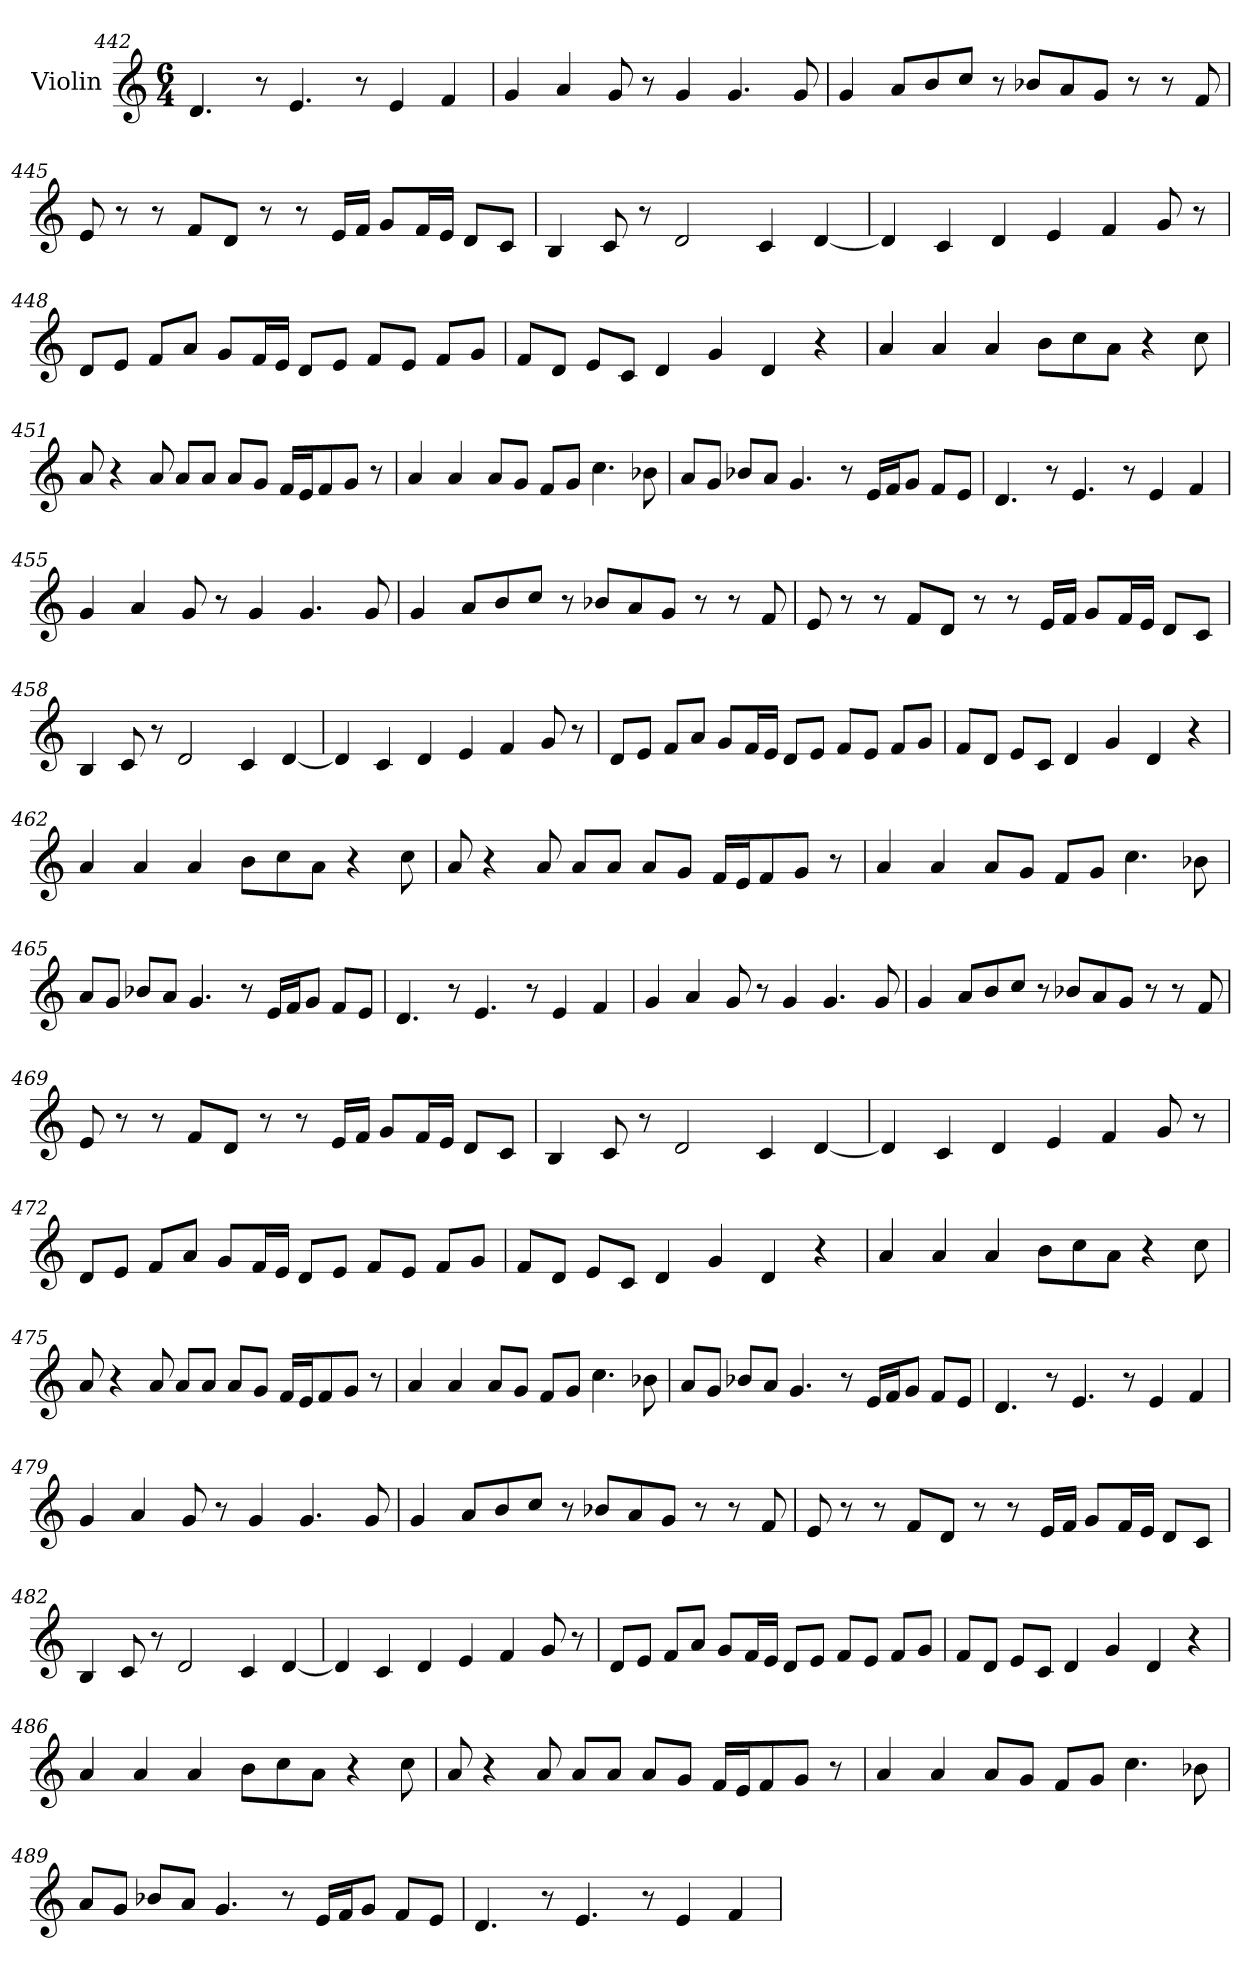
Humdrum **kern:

**kern
*part1
*staff1
*I"Violin
*clefG2
*k[]
*M6/4
=442
4.d/
8r
4.e/
8r
4e/
4f/
=443
4g/
4a/
8g/
8r
4g/
4.g/
8g/
!!LO:LB:g=z
=444
4g/
8a/L
8b/
8cc/J
8r
8b-X/L
8a/
8g/J
8r
8r
8f/
=445
8e/
8r
8r
8f/L
8d/J
8r
8r
16e/LL
16f/JJ
8g/L
16f/L
16e/JJ
8d/L
8c/J
=446
4B/
8c/
8r
2d/
4c/
[4d/
!!LO:LB:g=z
=447
4d/]
4c/
4d/
4e/
4f/
8g/
8r
=448
8d/L
8e/J
8f/L
8a/J
8g/L
16f/L
16e/JJ
8d/L
8e/J
8f/L
8e/J
8f/L
8g/J
=449
8f/L
8d/J
8e/L
8c/J
4d/
4g/
4d/
4r
!!LO:LB:g=z
=450
4a/
4a/
4a/
8b\L
8cc\
8a\J
4r
8cc\
=451
8a/
4r
8a/
8a/L
8a/J
8a/L
8g/J
16f/LL
16e/J
8f/
8g/J
8r
=452
4a/
4a/
8a/L
8g/J
8f/L
8g/J
4.cc\
8b-X\
!!LO:LB:g=z
=453
8a/L
8g/J
8b-X/L
8a/J
4.g/
8r
16e/LL
16f/J
8g/J
8f/L
8e/J
=454
4.d/
8r
4.e/
8r
4e/
4f/
=455
4g/
4a/
8g/
8r
4g/
4.g/
8g/
!!LO:LB:g=z
=456
4g/
8a/L
8b/
8cc/J
8r
8b-X/L
8a/
8g/J
8r
8r
8f/
=457
8e/
8r
8r
8f/L
8d/J
8r
8r
16e/LL
16f/JJ
8g/L
16f/L
16e/JJ
8d/L
8c/J
=458
4B/
8c/
8r
2d/
4c/
[4d/
!!LO:LB:g=z
=459
4d/]
4c/
4d/
4e/
4f/
8g/
8r
=460
8d/L
8e/J
8f/L
8a/J
8g/L
16f/L
16e/JJ
8d/L
8e/J
8f/L
8e/J
8f/L
8g/J
=461
8f/L
8d/J
8e/L
8c/J
4d/
4g/
4d/
4r
!!LO:LB:g=z
=462
4a/
4a/
4a/
8b\L
8cc\
8a\J
4r
8cc\
=463
8a/
4r
8a/
8a/L
8a/J
8a/L
8g/J
16f/LL
16e/J
8f/
8g/J
8r
=464
4a/
4a/
8a/L
8g/J
8f/L
8g/J
4.cc\
8b-X\
!!LO:PB:g=z
=465
8a/L
8g/J
8b-X/L
8a/J
4.g/
8r
16e/LL
16f/J
8g/J
8f/L
8e/J
=466
4.d/
8r
4.e/
8r
4e/
4f/
=467
4g/
4a/
8g/
8r
4g/
4.g/
8g/
!!LO:LB:g=z
=468
4g/
8a/L
8b/
8cc/J
8r
8b-X/L
8a/
8g/J
8r
8r
8f/
=469
8e/
8r
8r
8f/L
8d/J
8r
8r
16e/LL
16f/JJ
8g/L
16f/L
16e/JJ
8d/L
8c/J
=470
4B/
8c/
8r
2d/
4c/
[4d/
!!LO:LB:g=z
=471
4d/]
4c/
4d/
4e/
4f/
8g/
8r
=472
8d/L
8e/J
8f/L
8a/J
8g/L
16f/L
16e/JJ
8d/L
8e/J
8f/L
8e/J
8f/L
8g/J
=473
8f/L
8d/J
8e/L
8c/J
4d/
4g/
4d/
4r
!!LO:LB:g=z
=474
4a/
4a/
4a/
8b\L
8cc\
8a\J
4r
8cc\
=475
8a/
4r
8a/
8a/L
8a/J
8a/L
8g/J
16f/LL
16e/J
8f/
8g/J
8r
=476
4a/
4a/
8a/L
8g/J
8f/L
8g/J
4.cc\
8b-X\
!!LO:LB:g=z
=477
8a/L
8g/J
8b-X/L
8a/J
4.g/
8r
16e/LL
16f/J
8g/J
8f/L
8e/J
=478
4.d/
8r
4.e/
8r
4e/
4f/
=479
4g/
4a/
8g/
8r
4g/
4.g/
8g/
!!LO:LB:g=z
=480
4g/
8a/L
8b/
8cc/J
8r
8b-X/L
8a/
8g/J
8r
8r
8f/
=481
8e/
8r
8r
8f/L
8d/J
8r
8r
16e/LL
16f/JJ
8g/L
16f/L
16e/JJ
8d/L
8c/J
=482
4B/
8c/
8r
2d/
4c/
[4d/
!!LO:LB:g=z
=483
4d/]
4c/
4d/
4e/
4f/
8g/
8r
=484
8d/L
8e/J
8f/L
8a/J
8g/L
16f/L
16e/JJ
8d/L
8e/J
8f/L
8e/J
8f/L
8g/J
=485
8f/L
8d/J
8e/L
8c/J
4d/
4g/
4d/
4r
!!LO:LB:g=z
=486
4a/
4a/
4a/
8b\L
8cc\
8a\J
4r
8cc\
=487
8a/
4r
8a/
8a/L
8a/J
8a/L
8g/J
16f/LL
16e/J
8f/
8g/J
8r
=488
4a/
4a/
8a/L
8g/J
8f/L
8g/J
4.cc\
8b-X\
!!LO:PB:g=z
=489
8a/L
8g/J
8b-X/L
8a/J
4.g/
8r
16e/LL
16f/J
8g/J
8f/L
8e/J
=490
4.d/
8r
4.e/
8r
4e/
4f/
=
*-
